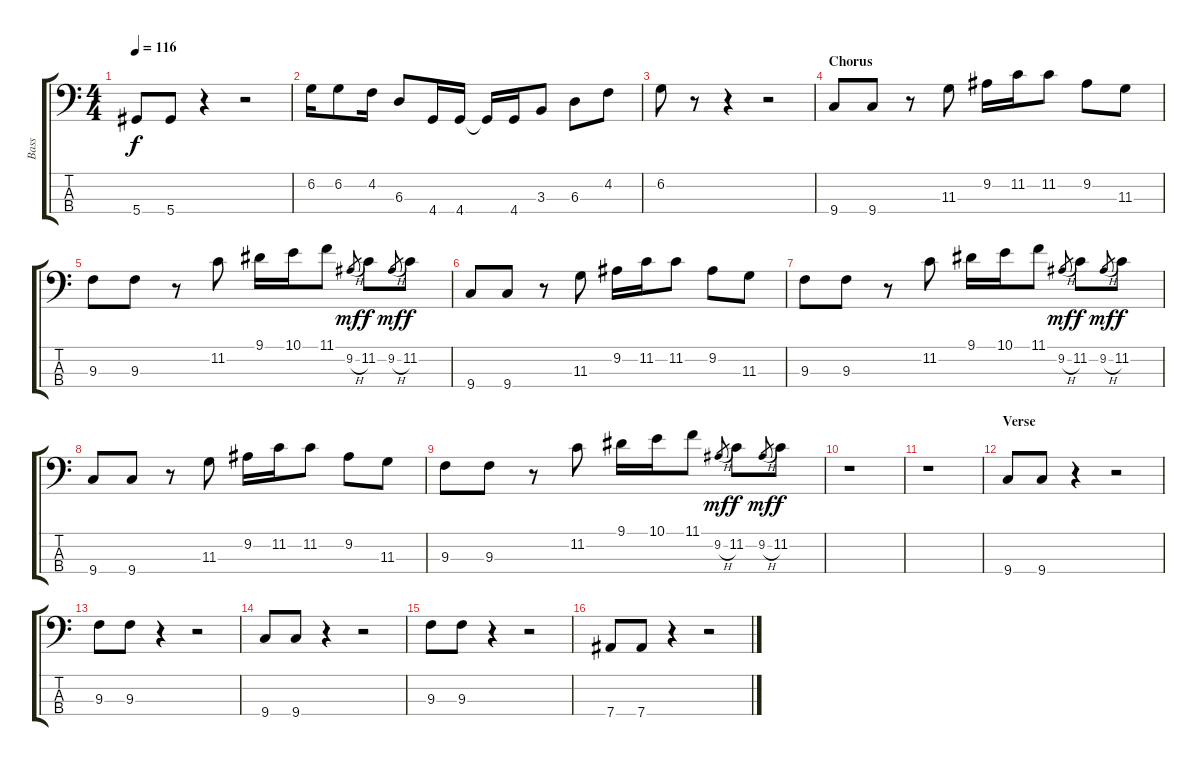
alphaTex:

\track ("Bass" "Bass") {instrument electricbassfinger}
\staff {score tabs}
\tuning (Gb2 Db2 Ab1 Eb1) {hide}
\ts (4 4)
\tempo 116
\clef f4
\ks c
5.4.8{dy f} 5.4.8 r.4 r.2 |
6.2.16 6.2.8 4.2.16 6.3.8 4.4.16 4.4.16 4.4{t}.16 4.4.16 3.3.8 6.3.8 4.2.8 |
6.2.8 r.8 r.4 r.2 |
\section ("" "Chorus")
9.4.8 9.4.8 r.8 11.3.8 9.2.16 11.2.16 11.2.8 9.2.8 11.3.8 |
9.3.8 9.3.8 r.8 11.2.8 9.1.16 10.1.16 11.1.8 9.2{h}.8{gr dy mf} 11.2.8{dy f} 9.2{h}.8{gr dy mf} 11.2.8{dy f} |
9.4.8 9.4.8 r.8 11.3.8 9.2.16 11.2.16 11.2.8 9.2.8 11.3.8 |
9.3.8 9.3.8 r.8 11.2.8 9.1.16 10.1.16 11.1.8 9.2{h}.8{gr dy mf} 11.2.8{dy f} 9.2{h}.8{gr dy mf} 11.2.8{dy f} |
9.4.8 9.4.8 r.8 11.3.8 9.2.16 11.2.16 11.2.8 9.2.8 11.3.8 |
9.3.8 9.3.8 r.8 11.2.8 9.1.16 10.1.16 11.1.8 9.2{h}.8{gr dy mf} 11.2.8{dy f} 9.2{h}.8{gr dy mf} 11.2.8{dy f} |
r.1 |
r.1 |
\section ("" "Verse")
9.4.8 9.4.8 r.4 r.2 |
9.3.8 9.3.8 r.4 r.2 |
9.4.8 9.4.8 r.4 r.2 |
9.3.8 9.3.8 r.4 r.2 |
7.4.8 7.4.8 r.4 r.2
